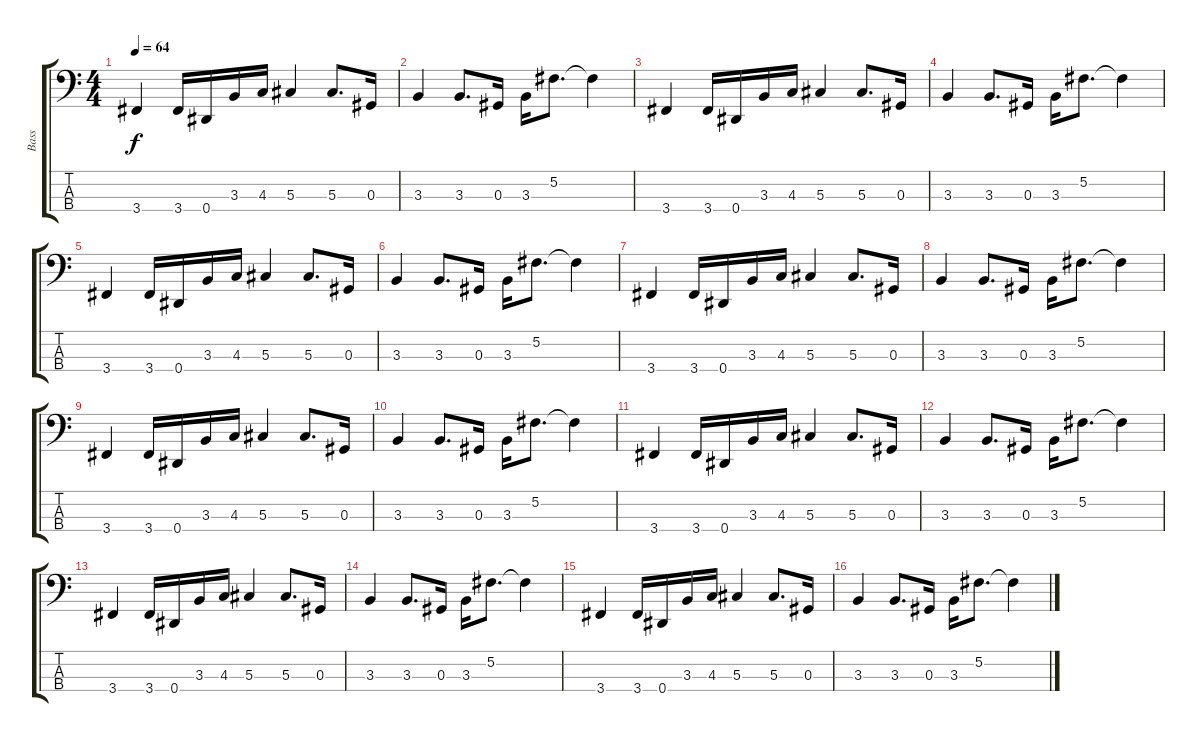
\track ("Bass" "Bass") {instrument electricbasspick}
\staff {score tabs}
\tuning (Gb2 Db2 Ab1 Eb1) {hide}
\ts (4 4)
\tempo 64
\clef f4
\ks c
3.4.4{dy f} 3.4.16 0.4.16 3.3.16 4.3.16 5.3.4 5.3.8{d} 0.3.16 |
3.3.4 3.3.8{d} 0.3.16 3.3.16 5.2.8{d} 5.2{t}.4 |
3.4.4 3.4.16 0.4.16 3.3.16 4.3.16 5.3.4 5.3.8{d} 0.3.16 |
3.3.4 3.3.8{d} 0.3.16 3.3.16 5.2.8{d} 5.2{t}.4 |
3.4.4 3.4.16 0.4.16 3.3.16 4.3.16 5.3.4 5.3.8{d} 0.3.16 |
3.3.4 3.3.8{d} 0.3.16 3.3.16 5.2.8{d} 5.2{t}.4 |
3.4.4 3.4.16 0.4.16 3.3.16 4.3.16 5.3.4 5.3.8{d} 0.3.16 |
3.3.4 3.3.8{d} 0.3.16 3.3.16 5.2.8{d} 5.2{t}.4 |
3.4.4 3.4.16 0.4.16 3.3.16 4.3.16 5.3.4 5.3.8{d} 0.3.16 |
3.3.4 3.3.8{d} 0.3.16 3.3.16 5.2.8{d} 5.2{t}.4 |
3.4.4 3.4.16 0.4.16 3.3.16 4.3.16 5.3.4 5.3.8{d} 0.3.16 |
3.3.4 3.3.8{d} 0.3.16 3.3.16 5.2.8{d} 5.2{t}.4 |
3.4.4 3.4.16 0.4.16 3.3.16 4.3.16 5.3.4 5.3.8{d} 0.3.16 |
3.3.4 3.3.8{d} 0.3.16 3.3.16 5.2.8{d} 5.2{t}.4 |
3.4.4 3.4.16 0.4.16 3.3.16 4.3.16 5.3.4 5.3.8{d} 0.3.16 |
3.3.4 3.3.8{d} 0.3.16 3.3.16 5.2.8{d} 5.2{t}.4
